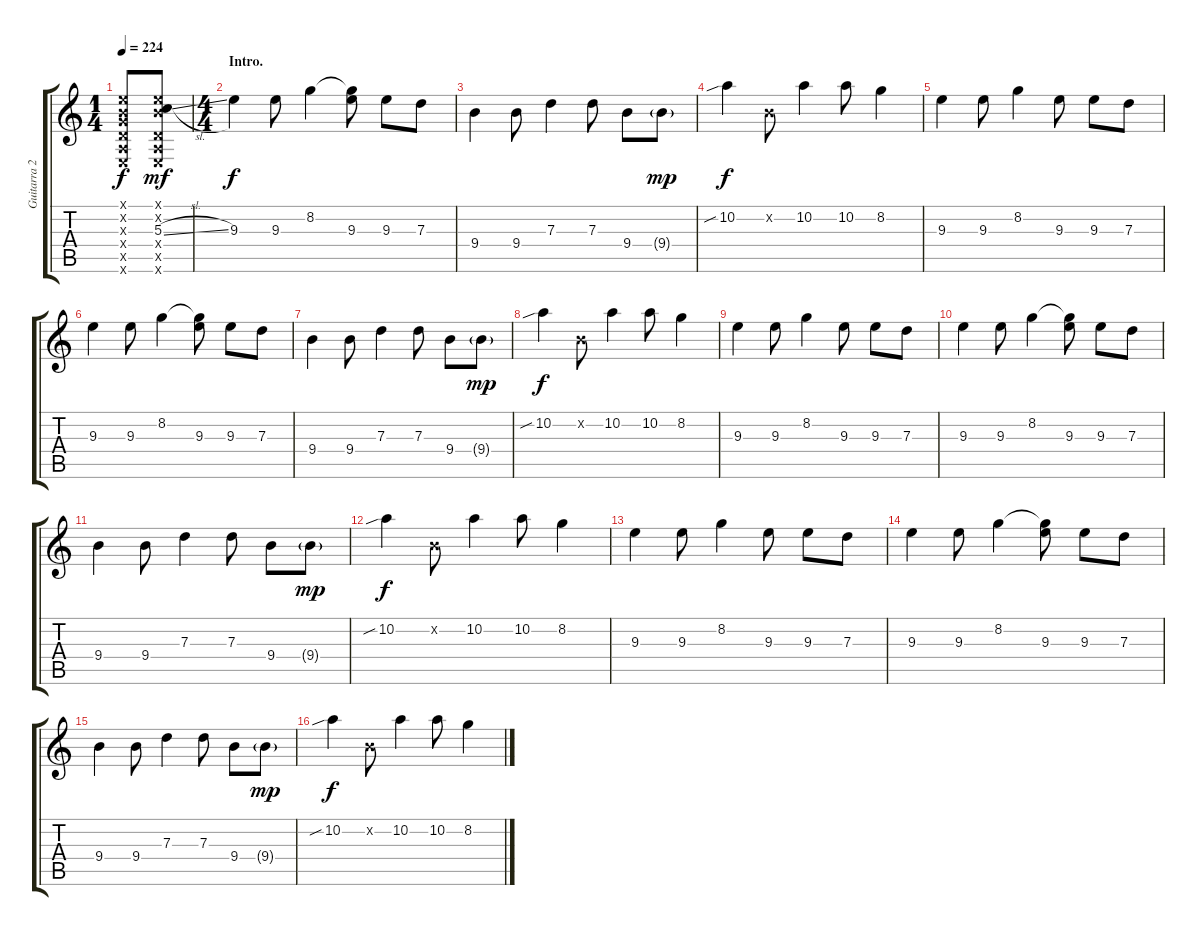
\track ("Guitarra 2 - Erik" "Guitarra 2") {instrument distortionguitar}
\staff {score tabs}
\tuning (E4 B3 G3 D3 A2 E2) {hide}
\ts (1 4)
\tempo 224
\clef g2
\ks c
(0.1{x} 0.2{x} 0.3{x} 0.4{x} 0.5{x} 0.6{x}).8{dy f instrument distortionguitar} (0.1{x} 0.2{x} 5.3{sl} 0.4{x} 0.5{x} 0.6{x}).8{dy mf} |
\ts (4 4)
\section ("" "Intro.")
9.3.4{dy f volume 16 balance 8} 9.3.8 8.2.4 (8.2{t} 9.3).8 9.3.8 7.3.8 |
9.4.4 9.4.8 7.3.4 7.3.8 9.4.8 9.4{g}.8{dy mp} |
10.2{sib}.4{dy f} 0.2{x}.8 10.2.4 10.2.8 8.2.4 |
9.3.4 9.3.8 8.2.4 9.3.8 9.3.8 7.3.8 |
9.3.4 9.3.8 8.2.4 (8.2{t} 9.3).8 9.3.8 7.3.8 |
9.4.4 9.4.8 7.3.4 7.3.8 9.4.8 9.4{g}.8{dy mp} |
10.2{sib}.4{dy f} 0.2{x}.8 10.2.4 10.2.8 8.2.4 |
9.3.4 9.3.8 8.2.4 9.3.8 9.3.8 7.3.8 |
9.3.4 9.3.8 8.2.4 (8.2{t} 9.3).8 9.3.8 7.3.8 |
9.4.4 9.4.8 7.3.4 7.3.8 9.4.8 9.4{g}.8{dy mp} |
10.2{sib}.4{dy f} 0.2{x}.8 10.2.4 10.2.8 8.2.4 |
9.3.4 9.3.8 8.2.4 9.3.8 9.3.8 7.3.8 |
9.3.4 9.3.8 8.2.4 (8.2{t} 9.3).8 9.3.8 7.3.8 |
9.4.4 9.4.8 7.3.4 7.3.8 9.4.8 9.4{g}.8{dy mp} |
10.2{sib}.4{dy f} 0.2{x}.8 10.2.4 10.2.8 8.2.4
